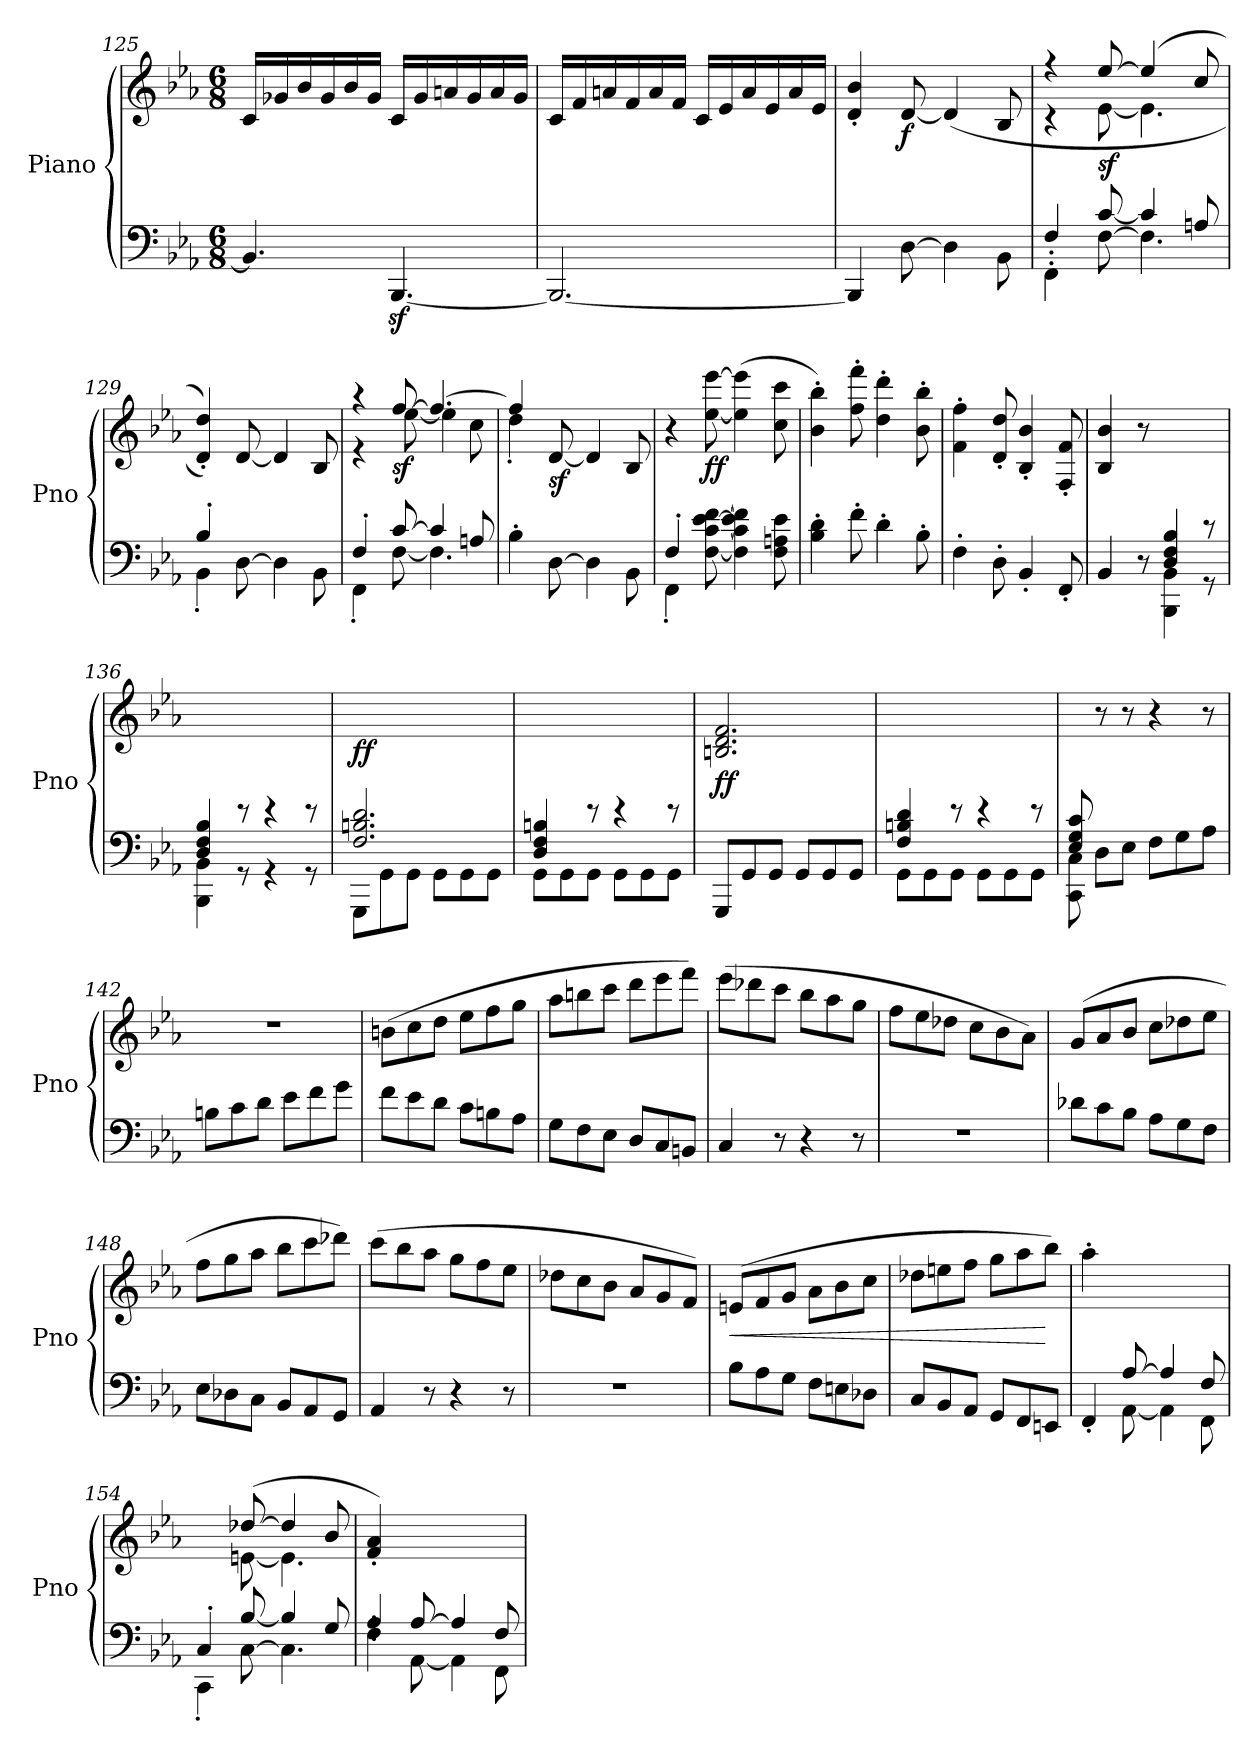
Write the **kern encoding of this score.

**kern	**kern	**dynam
*part1	*part1	*part1
*staff2	*staff1	*staff1/2
*I"Piano	*	*
*I'Pno	*	*
*clefF4	*clefG2	*
*k[b-e-a-]	*k[b-e-a-]	*
*M6/8	*M6/8	*
=125	=125	=125
4.BB-/]	16c/LL	.
.	16g-X/	.
.	16b-/	.
.	16g-/	.
.	16b-/	.
.	16g-/JJ	.
[4.BBB-z</	16c/LL	.
.	16g-/	.
.	16an/	.
.	16g-/	.
.	16a/	.
.	16g-/JJ	.
!!LO:LB:g=z
=126	=126	=126
2.BBB-/_	16c/LL	.
.	16f/	.
.	16an/	.
.	16f/	.
.	16a/	.
.	16f/JJ	.
.	16c/LL	.
.	16e-/	.
.	16a/	.
.	16e-/	.
.	16a/	.
.	16e-/JJ	.
=127	=127	=127
4BBB-/]	4d/' 4b-/'	.
!	!	!LO:DY:b
[8D\	[8d/	f
4D\]	(4d/]	.
8BB-\	8B-/	.
=128	=128	=128
*^	*^	*
4FF'\	4F'/)	4r	4r	.
!	!	!	!	!LO:DY:b
[8F\	[8c/	[8ee-/	[8e-\	sf
4.F\]	4c/]	(4ee-/]	(4.e-\]	.
.	8An/	8cc/	.	.
*	*	*v	*v	*
=129	=129	=129	=129
4B-'/	4BB-'\	4d/' 4dd/'))	.
[8D\	2ryy	[8d/	.
4D\]	.	(4d/]	.
8BB-\	.	8B-/	.
=130	=130	=130	=130
*	*	*^	*
4F'/)	4FF'\	4r	4r	.
!	!	!	!	!LO:DY:b
[8c/	[8F\	[8ff/	[8ee-\	sf
4c/]	4.F\]	4.ff/_	4ee-\]	.
8An/	.	.	8cc\	.
*v	*v	*	*	*
=131	=131	=131	=131
4B-'\	4ff/]	4dd'\	.
!	!	!	!LO:DY:b
[8D\	[8d/	2ryy	sf
4D\]	(4d/]	.	.
8BB-\	8B-/	.	.
*	*v	*v	*
!!LO:LB:g=z
=132	=132	=132
*^	*	*
4F'/)	4FF'\	4r	.
!	!	!	!LO:DY:b
[8F\ [8c\ [8e-\ [8f\	2ryy	[8ee-\ [8eee-\	ff
4F\] 4c\] 4e-\] 4f\]	.	(4ee-\] 4eee-\]	.
8F\ 8An\ 8e-\	.	8cc\ 8ccc\	.
*v	*v	*	*
=133	=133	=133
4B-\' 4d\'	4b-\' 4bb-\')	.
8f'\	8ff\' 8fff\'	.
4d'\	4dd\' 4ddd\'	.
8B-'\	8b-\' 8bb-\'	.
=134	=134	=134
4F'\	4f\' 4ff\'	.
8D'\	8d/' 8dd/'	.
4BB-'/	4B-/' 4b-/'	.
8FF'/	8F/' 8f/'	.
=135	=135	=135
*^	*	*
4.ryy	4BB-/	4B-/ 4b-/	.
.	8r	8r	.
4D/ 4F/ 4B-/	4BBB-\ 4BB-\	4ryy	.
8ryy	8rGG	8rEE	.
=136	=136	=136	=136
4D/ 4F/ 4B-/	4BBB-\ 4BB-\	4ryy	.
2ryy	8rGG	8rEE	.
.	4rGG	4rEE	.
.	8rGG	8rEE	.
!!LO:LB:g=z
=137	=137	=137	=137
!	!	!	!LO:DY:b
2.F/ 2.Bn/ 2.d/	8GGG\L	2.ryy	ff
.	8GG\	.	.
.	8GG\J	.	.
.	8GG\L	.	.
.	8GG\	.	.
.	8GG\J	.	.
=138	=138	=138	=138
4D/ 4F/ 4Bn/	8GG\L	4ryy	.
.	8GG\	.	.
2ryy	8GG\J	8rEE	.
.	8GG\L	4rEE	.
.	8GG\	.	.
.	8GG\J	8rEE	.
=139	=139	=139	=139
!	!	!	!LO:DY:b
*v	*v	*	*
8GGG/L	2.Bn/ 2.d/ 2.f/	ff
8GG/	.	.
8GG/J	.	.
8GG/L	.	.
8GG/	.	.
8GG/J	.	.
=140	=140	=140
*^	*	*
4F/ 4Bn/ 4d/	8GG\L	4ryy	.
.	8GG\	.	.
2ryy	8GG\J	8rEE	.
.	8GG\L	4rEE	.
.	8GG\	.	.
.	8GG\J	8rEE	.
=141	=141	=141	=141
8E-/ 8G/ 8c/	8CC\ 8C\	8ryy	.
2ryy	8D\L	8r	.
.	8E-\J	8r	.
.	8F\L	4r	.
.	8G\	.	.
8ryy	8A-\J	8r	.
*v	*v	*	*
=142	=142	=142
8Bn\L	2.r	.
8c\	.	.
8d\J	.	.
8e-\L	.	.
8f\	.	.
8g\J	.	.
!!LO:PB:g=z
=143	=143	=143
8f\L	(8bn\L	.
8e-\	8cc\	.
8d\J	8dd\J	.
8c\L	8ee-\L	.
8Bn\	8ff\	.
8A-\J	8gg\J	.
=144	=144	=144
8G\L	8aa-\L	.
8F\	8bbn\	.
8E-\J	8ccc\J	.
8D/L	8ddd\L	.
8C/	8eee-\	.
8BBn/J	8fff\J)	.
=145	=145	=145
4C/	(8eee-\L	.
.	8ddd-X\	.
8r	8ccc\J	.
4r	8bb-\L	.
.	8aa-\	.
8r	8gg\J	.
=146	=146	=146
2.r	8ff\L	.
.	8ee-\	.
.	8dd-X\J	.
.	8cc\L	.
.	8b-\	.
.	8a-\J)	.
=147	=147	=147
8d-X\L	(8g/L	.
8c\	8a-/	.
8B-\J	8b-/J	.
8A-\L	8cc\L	.
8G\	8dd-X\	.
8F\J	8ee-\J	.
!!LO:LB:g=z
=148	=148	=148
8E-\L	8ff\L	.
8D-X\	8gg\	.
8C\J	8aa-\J	.
8BB-/L	8bb-\L	.
8AA-/	8ccc\	.
8GG/J	8ddd-X\J)	.
=149	=149	=149
4AA-/	(8ccc\L	.
.	8bb-\	.
8r	8aa-\J	.
4r	8gg\L	.
.	8ff\	.
8r	8ee-\J	.
=150	=150	=150
2.r	8dd-X\L	.
.	8cc\	.
.	8b-\J	.
.	8a-/L	.
.	8g/	.
.	8f/J)	.
=151	=151	=151
!	!	!LO:HP:b
8B-\L	(8en/L	<
8A-\	8f/	.
8G\J	8g/J	.
8F\L	8a-\L	.
8En\	8b-\	.
8D-X\J	8cc\J	.
=152	=152	=152
8C/L	8dd-X\L	.
8BB-/	8een\	.
8AA-/J	8ff\J	.
8GG/L	8gg\L	.
8FF/	8aa-\	.
8EEn/J	8bb-\J)	[
=153	=153	=153
*^	*	*
4ryy	4FF'/	4aa-'\	.
!	!	!	!LO:DY:b=2
!	!	!	!LO:DY:n=1:b
[8A-/	[8AA-\	2ryy	sf sf
4A-/]	4AA-\]	.	.
8F/	8FF\	.	.
!!LO:LB:g=z
=154	=154	=154	=154
*	*^	*^	*
4C'/	4CC'\	4ryy	4ryy	4ryy	.
!	!	!	!	!	!LO:DY:b=2
!	!	!	!	!	!LO:DY:n=1:b
2ryy	[8B-/	[8C\	([8dd-X/	[8en\	sf sf
.	4B-/]	4.C\]	4dd-/]	4.e\]	.
.	8G/	.	8b-/	.	.
*	*	*	*v	*v	*
=155	=155	=155	=155	=155
4ryy	4A-'/	4F'\	4f/' 4a-/')	.
!	!	!	!	!LO:DY:b=2
!	!	!	!	!LO:DY:n=1:b
[8A-/	[8AA-\	2ryy	2ryy	sf sf
4A-/]	4AA-\]	.	.	.
8F/	8FF\	.	.	.
*v	*v	*v	*	*
=	=	=
*-	*-	*-
